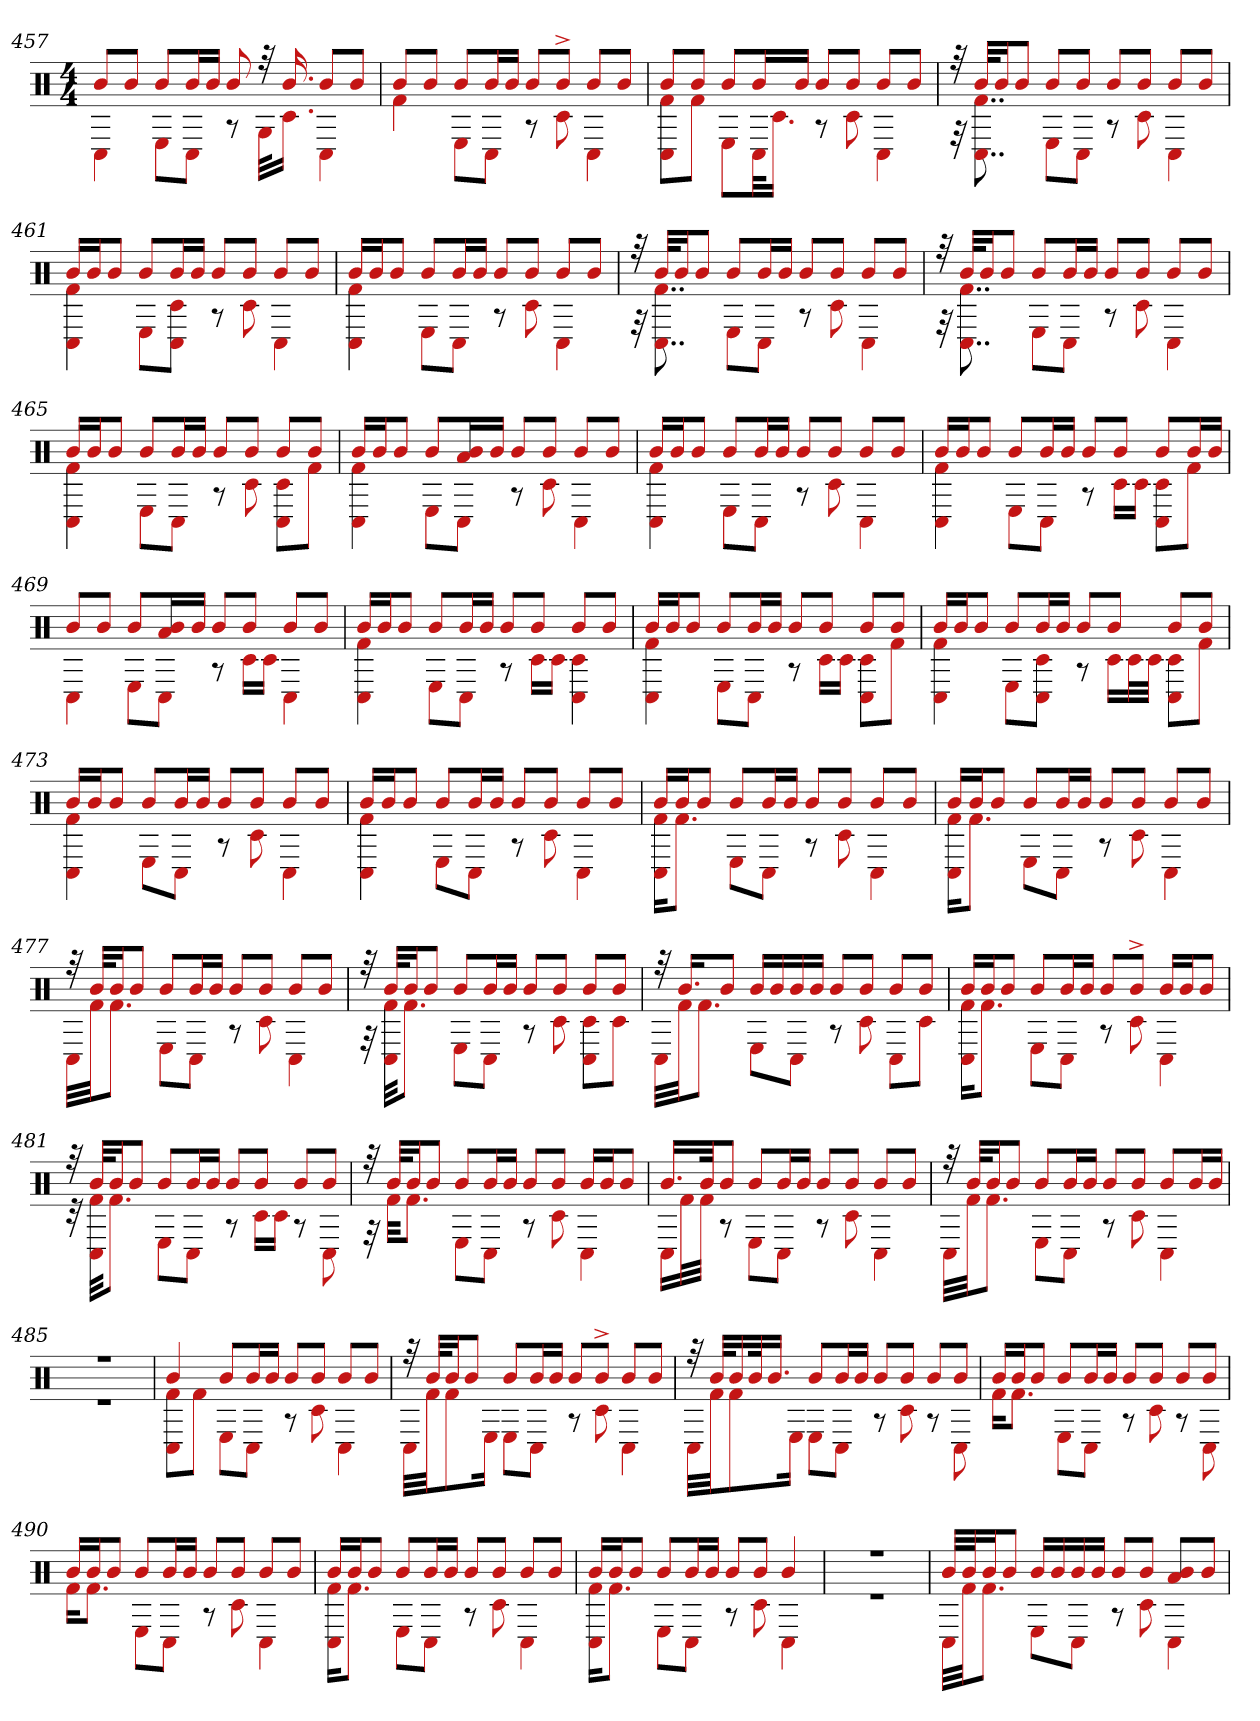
**kern
*part1
*staff1
*clefX
*k[]
*M4/4
=457
*^
8bL	4C#
8bJ	.
8bL	8EL
16bL	8C#J
16bJJ	.
8b	8r
32r	32GKLL
16.b	16.c#JJ
8bL	4C#
8bJ	.
=458	=458
8bL	4f#
8bJ	.
8bL	8EL
16bL	8C#J
16bJJ	.
8bL	8r
8b^J	8c#
8bL	4C#
8bJ	.
=459	=459
8bL	8C# 8f#L
8bJ	8f#J
8bL	8EL
16bL	32C#kL
.	16.c#JJ
16bJJ	.
8bL	8r
8bJ	8c#
8bL	4C#
8bJ	.
=460	=460
32r	32r
32bKLL	8..C# 8..f#
16bJ	.
8bJ	.
8bL	8EL
8bJ	8C#J
8bL	8r
8bJ	8c#
8bL	4C#
8bJ	.
=461	=461
16bLL	4C# 4f#
16bJ	.
8bJ	.
8bL	8EL
16bL	8C# 8c#J
16bJJ	.
8bL	8r
8bJ	8c#
8bL	4C#
8bJ	.
=462	=462
16bLL	4C# 4f#
16bJ	.
8bJ	.
8bL	8EL
16bL	8C#J
16bJJ	.
8bL	8r
8bJ	8c#
8bL	4C#
8bJ	.
=463	=463
32r	32r
32bKLL	8..C# 8..f#
16bJ	.
8bJ	.
8bL	8EL
16bL	8C#J
16bJJ	.
8bL	8r
8bJ	8c#
8bL	4C#
8bJ	.
=464	=464
32r	32r
32bKLL	8..C# 8..f#
16bJ	.
8bJ	.
8bL	8EL
16bL	8C#J
16bJJ	.
8bL	8r
8bJ	8c#
8bL	4C#
8bJ	.
=465	=465
16bLL	4C# 4f#
16bJ	.
8bJ	.
8bL	8EL
16bL	8C#J
16bJJ	.
8bL	8r
8bJ	8c#
8bL	8c# 8C#L
8bJ	8f#J
=466	=466
16bLL	4C# 4f#
16bJ	.
8bJ	.
8bL	8EL
16a 16bL	8C#J
16bJJ	.
8bL	8r
8bJ	8c#
8bL	4C#
8bJ	.
=467	=467
16bLL	4f# 4C#
16bJ	.
8bJ	.
8bL	8EL
16bL	8C#J
16bJJ	.
8bL	8r
8bJ	8c#
8bL	4C#
8bJ	.
=468	=468
16bLL	4C# 4f#
16bJ	.
8bJ	.
8bL	8EL
16bL	8C#J
16bJJ	.
8bL	8r
8bJ	16c#LL
.	16c#JJ
8bL	8c# 8C#L
16bL	8f#J
16bJJ	.
=469	=469
8bL	4C#
8bJ	.
8bL	8EL
16a 16bL	8C#J
16bJJ	.
8bL	8r
8bJ	16c#LL
.	16c#JJ
8bL	4C#
8bJ	.
=470	=470
16bLL	4f# 4C#
16bJ	.
8bJ	.
8bL	8EL
16bL	8C#J
16bJJ	.
8bL	8r
8bJ	16c#LL
.	16c#JJ
8bL	4c# 4C#
8bJ	.
=471	=471
16bLL	4C# 4f#
16bJ	.
8bJ	.
8bL	8EL
16bL	8C#J
16bJJ	.
8bL	8r
8bJ	16c#LL
.	16c#JJ
8bL	8c# 8C#L
8bJ	8f#J
=472	=472
16bLL	4C# 4f#
16bJ	.
8bJ	.
8bL	8EL
16bL	8c# 8C#J
16bJJ	.
8bL	8r
8bJ	16c#LL
.	32c#L
.	32c#JJJ
8bL	8c# 8C#L
8bJ	8f#J
=473	=473
16bLL	4C# 4f#
16bJ	.
8bJ	.
8bL	8EL
16bL	8C#J
16bJJ	.
8bL	8r
8bJ	8c#
8bL	4C#
8bJ	.
=474	=474
16bLL	4f# 4C#
16bJ	.
8bJ	.
8bL	8EL
16bL	8C#J
16bJJ	.
8bL	8r
8bJ	8c#
8bL	4C#
8bJ	.
=475	=475
16bLL	16C# 16f#KL
16bJ	8.f#J
8bJ	.
8bL	8EL
16bL	8C#J
16bJJ	.
8bL	8r
8bJ	8c#
8bL	4C#
8bJ	.
=476	=476
16bLL	16C# 16f#KL
16bJ	8.f#J
8bJ	.
8bL	8EL
16bL	8C#J
16bJJ	.
8bL	8r
8bJ	8c#
8bL	4C#
8bJ	.
=477	=477
32r	32C#LLL
32bKLL	32f#JJ
16bJ	8.f#J
8bJ	.
8bL	8EL
16bL	8C#J
16bJJ	.
8bL	8r
8bJ	8c#
8bL	4C#
8bJ	.
=478	=478
32r	32r
32bKLL	32C# 32f#KKL
16bJ	8.f#J
8bJ	.
8bL	8EL
16bL	8C#J
16bJJ	.
8bL	8r
8bJ	8c#
8bL	8c# 8C#L
8bJ	8c#J
=479	=479
32r	32C#LLL
16.bKL	32f#JJ
.	8.f#J
8bJ	.
16bLL	8EL
16b	.
16b	8C#J
16bJJ	.
8bL	8r
8bJ	8c#
8bL	8C#L
8bJ	8c#J
=480	=480
16bLL	16C# 16f#KL
16bJ	8.f#J
8bJ	.
8bL	8EL
16bL	8C#J
16bJJ	.
8bL	8r
8b^J	8c#
16bLL	4C#
16bJ	.
8bJ	.
=481	=481
32r	32r
32bKLL	32C# 32f#KKL
16bJ	8.f#J
8bJ	.
8bL	8EL
16bL	8C#J
16bJJ	.
8bL	8r
8bJ	16c#LL
.	16c#JJ
8bL	8r
8bJ	8C#
=482	=482
32r	32r
32bKLL	32f#KKL
16bJ	8.f#J
8bJ	.
8bL	8EL
16bL	8C#J
16bJJ	.
8bL	8r
8bJ	8c#
16bLL	4C#
16bJ	.
8bJ	.
=483	=483
16.bLL	16C#LL
.	32f#L
32bJk	32f#JJJ
8bJ	8r
8bL	8EL
16bL	8C#J
16bJJ	.
8bL	8r
8bJ	8c#
8bL	4C#
8bJ	.
=484	=484
32r	32C#LLL
32bKLL	32f#JJ
16bJ	8.f#J
8bJ	.
8bL	8EL
16bL	8C#J
16bJJ	.
8bL	8r
8bJ	8c#
8bL	4C#
16bL	.
16bJJ	.
=485	=485
1r	1r
=486	=486
4b	8C# 8f#L
.	8f#J
8bL	8EL
16bL	8C#J
16bJJ	.
8bL	8r
8bJ	8c#
8bL	4C#
8bJ	.
=487	=487
32r	32C#LLL
32bKLL	32f#JJ
16bJ	8f#
8bJ	.
.	16EJk
8bL	8EL
16bL	8C#J
16bJJ	.
8bL	8r
8b^J	8c#
8bL	4C#
8bJ	.
=488	=488
32r	32C#LLL
32bKLL	32f#JJ
16b	8f#
32bk	.
16.bJJ	.
.	16EJk
8bL	8EL
16bL	8C#J
16bJJ	.
8bL	8r
8bJ	8c#
8bL	8r
8bJ	8C#
=489	=489
16bLL	16f#KL
16bJ	8.f#J
8bJ	.
8bL	8EL
16bL	8C#J
16bJJ	.
8bL	8r
8bJ	8c#
8bL	8r
8bJ	8C#
=490	=490
16bLL	16f#KL
16bJ	8.f#J
8bJ	.
8bL	8EL
16bL	8C#J
16bJJ	.
8bL	8r
8bJ	8c#
8bL	4C#
8bJ	.
=491	=491
16bLL	16C# 16f#KL
16bJ	8.f#J
8bJ	.
8bL	8EL
16bL	8C#J
16bJJ	.
8bL	8r
8bJ	8c#
8bL	4C#
8bJ	.
=492	=492
16bLL	16C# 16f#KL
16bJ	8.f#J
8bJ	.
8bL	8EL
16bL	8C#J
16bJJ	.
8bL	8r
8bJ	8c#
4b	4C#
=493	=493
1r	1r
=494	=494
32bLLL	32C#LLL
32bJ	32f#JJ
16bJ	8.f#J
8bJ	.
16bLL	8EL
16b	.
16b	8C#J
16bJJ	.
8bL	8r
8bJ	8c#
8a 8bL	4C#
8bJ	.
*v	*v
=
*-
